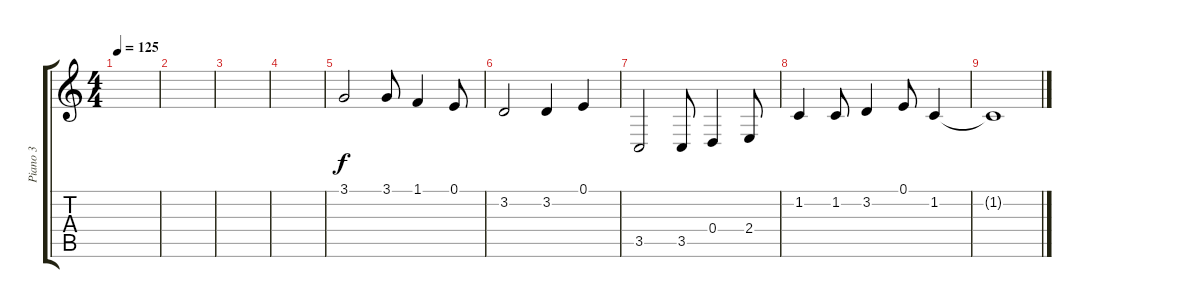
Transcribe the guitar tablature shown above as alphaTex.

\track ("Piano 3" "Piano 3") {instrument brightacousticpiano}
\staff {score tabs}
\tuning (E4 B3 G3 D3 A2 E2) {hide}
\ts (4 4)
\tempo 125
\clef g2
\ks c
|
|
|
|
3.1.2 3.1.8 1.1.4 0.1.8 |
3.2.2 3.2.4 0.1.4 |
3.5.2 3.5.8 0.4.4 2.4.8 |
1.2.4 1.2.8 3.2.4 0.1.8 1.2.4 |
1.2{t}.1
